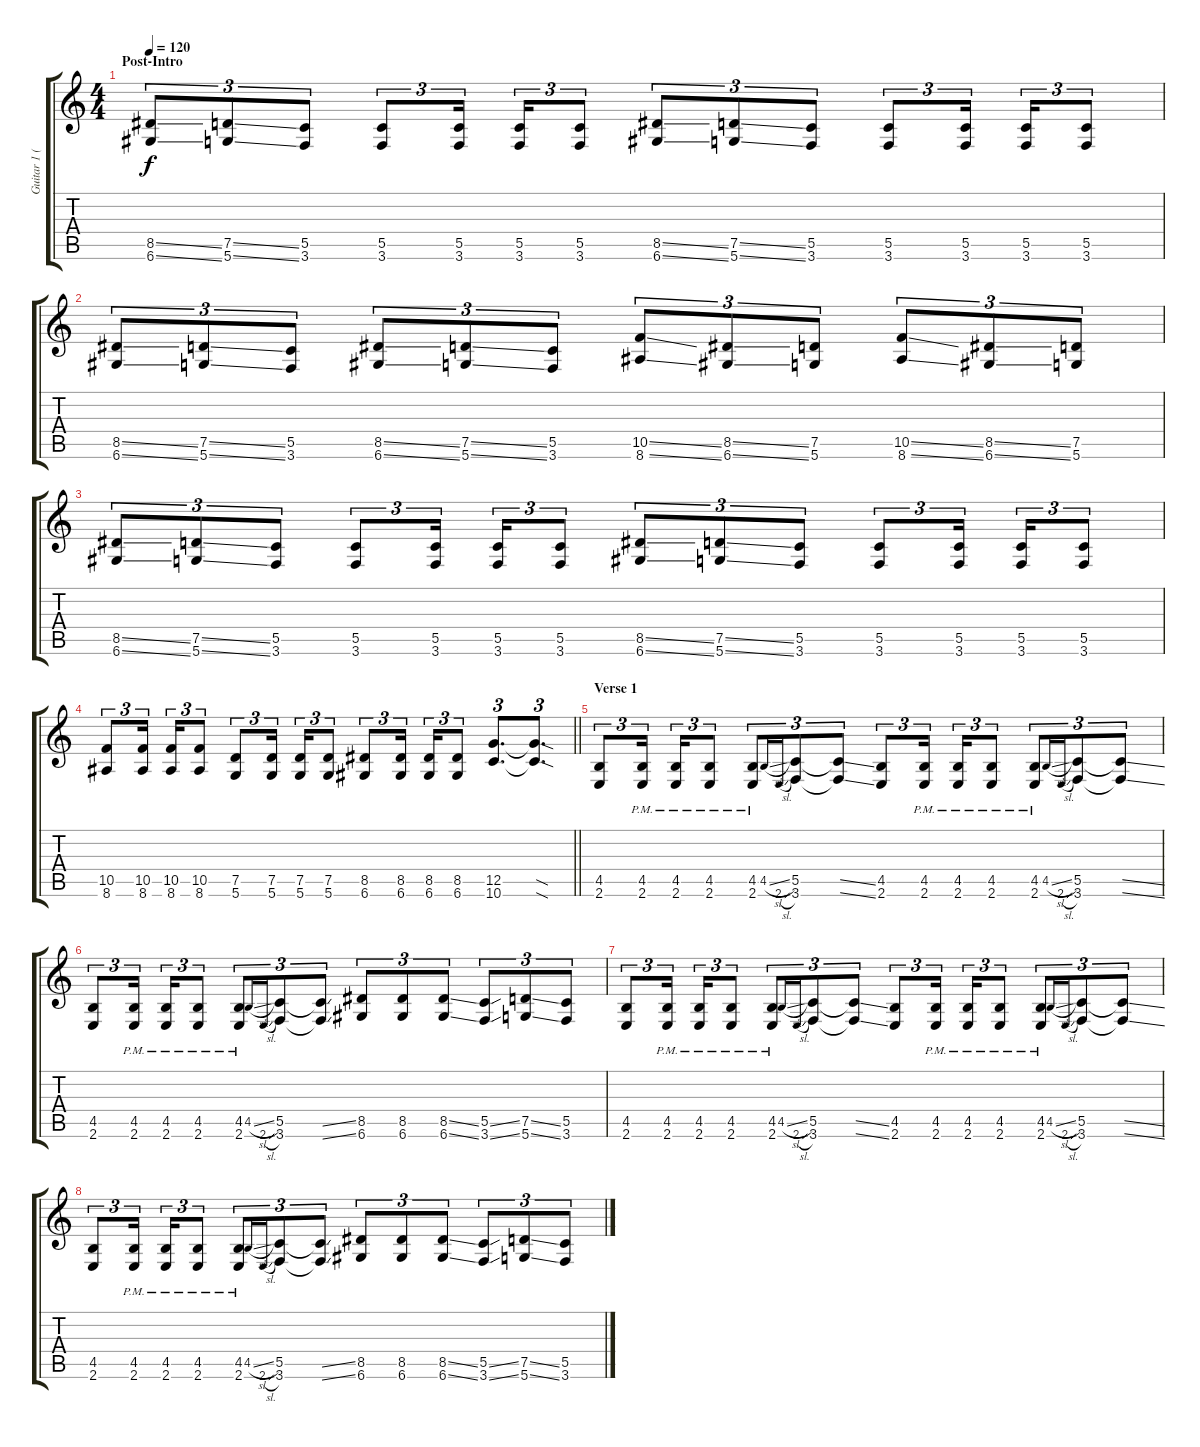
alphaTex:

\track ("Guitar 1 (Distortion)" "Guitar 1 (") {instrument distortionguitar}
\staff {score tabs}
\tuning (D4 A3 F3 C3 G2 D2) {hide}
\ts (4 4)
\section ("" "Post-Intro")
\tempo 120
\clef g2
\ks c
(8.5{ss} 6.6{ss}).8{tu (3 2) dy f} (7.5{ss} 5.6{ss}).8{tu (3 2)} (5.5 3.6).8{tu (3 2)} (5.5 3.6).8{tu (3 2)} (5.5 3.6).16{tu (3 2) beam splitsecondary} (5.5 3.6).16{tu (3 2)} (5.5 3.6).8{tu (3 2)} (8.5{ss} 6.6{ss}).8{tu (3 2)} (7.5{ss} 5.6{ss}).8{tu (3 2)} (5.5 3.6).8{tu (3 2)} (5.5 3.6).8{tu (3 2)} (5.5 3.6).16{tu (3 2) beam splitsecondary} (5.5 3.6).16{tu (3 2)} (5.5 3.6).8{tu (3 2)} |
(8.5{ss} 6.6{ss}).8{tu (3 2)} (7.5{ss} 5.6{ss}).8{tu (3 2)} (5.5 3.6).8{tu (3 2)} (8.5{ss} 6.6{ss}).8{tu (3 2)} (7.5{ss} 5.6{ss}).8{tu (3 2)} (5.5 3.6).8{tu (3 2)} (10.5{ss} 8.6{ss}).8{tu (3 2)} (8.5{ss} 6.6{ss}).8{tu (3 2)} (7.5 5.6).8{tu (3 2)} (10.5{ss} 8.6{ss}).8{tu (3 2)} (8.5{ss} 6.6{ss}).8{tu (3 2)} (7.5 5.6).8{tu (3 2)} |
(8.5{ss} 6.6{ss}).8{tu (3 2)} (7.5{ss} 5.6{ss}).8{tu (3 2)} (5.5 3.6).8{tu (3 2)} (5.5 3.6).8{tu (3 2)} (5.5 3.6).16{tu (3 2) beam splitsecondary} (5.5 3.6).16{tu (3 2)} (5.5 3.6).8{tu (3 2)} (8.5{ss} 6.6{ss}).8{tu (3 2)} (7.5{ss} 5.6{ss}).8{tu (3 2)} (5.5 3.6).8{tu (3 2)} (5.5 3.6).8{tu (3 2)} (5.5 3.6).16{tu (3 2) beam splitsecondary} (5.5 3.6).16{tu (3 2)} (5.5 3.6).8{tu (3 2)} |
\barLineRight lightlight
(10.5 8.6).8{tu (3 2)} (10.5 8.6).16{tu (3 2) beam splitsecondary} (10.5 8.6).16{tu (3 2)} (10.5 8.6).8{tu (3 2)} (7.5 5.6).8{tu (3 2)} (7.5 5.6).16{tu (3 2) beam splitsecondary} (7.5 5.6).16{tu (3 2)} (7.5 5.6).8{tu (3 2)} (8.5 6.6).8{tu (3 2)} (8.5 6.6).16{tu (3 2) beam splitsecondary} (8.5 6.6).16{tu (3 2)} (8.5 6.6).8{tu (3 2)} (12.5 10.6).8{d tu (3 2)} (12.5{sod t} 10.6{sod t}).8{d tu (3 2)} |
\section ("" "Verse 1")
(4.5 2.6).8{tu (3 2)} (4.5{pm} 2.6{pm}).16{tu (3 2) beam splitsecondary} (4.5{pm} 2.6{pm}).16{tu (3 2)} (4.5{pm} 2.6{pm}).8{tu (3 2)} (4.5{pm} 2.6{pm}).8{tu (3 2)} 4.5{sl}.16{gr onbeat} 2.6{sl}.16{gr onbeat} (5.5 3.6).8{tu (3 2)} (5.5{ss t} 3.6{ss t}).8{tu (3 2)} (4.5 2.6).8{tu (3 2)} (4.5{pm} 2.6{pm}).16{tu (3 2) beam splitsecondary} (4.5{pm} 2.6{pm}).16{tu (3 2)} (4.5{pm} 2.6{pm}).8{tu (3 2)} (4.5{pm} 2.6{pm}).8{tu (3 2)} 4.5{sl}.16{gr onbeat} 2.6{sl}.16{gr onbeat} (5.5 3.6).8{tu (3 2)} (5.5{ss t} 3.6{ss t}).8{tu (3 2)} |
(4.5 2.6).8{tu (3 2)} (4.5{pm} 2.6{pm}).16{tu (3 2) beam splitsecondary} (4.5{pm} 2.6{pm}).16{tu (3 2)} (4.5{pm} 2.6{pm}).8{tu (3 2)} (4.5{pm} 2.6{pm}).8{tu (3 2)} 4.5{sl}.16{gr onbeat} 2.6{sl}.16{gr onbeat} (5.5 3.6).8{tu (3 2)} (5.5{ss t} 3.6{ss t}).8{tu (3 2)} (8.5 6.6).8{tu (3 2)} (8.5 6.6).8{tu (3 2)} (8.5{ss} 6.6{ss}).8{tu (3 2)} (5.5{ss} 3.6{ss}).8{tu (3 2)} (7.5{ss} 5.6{ss}).8{tu (3 2)} (5.5 3.6).8{tu (3 2)} |
(4.5 2.6).8{tu (3 2)} (4.5{pm} 2.6{pm}).16{tu (3 2) beam splitsecondary} (4.5{pm} 2.6{pm}).16{tu (3 2)} (4.5{pm} 2.6{pm}).8{tu (3 2)} (4.5{pm} 2.6{pm}).8{tu (3 2)} 4.5{sl}.16{gr onbeat} 2.6{sl}.16{gr onbeat} (5.5 3.6).8{tu (3 2)} (5.5{ss t} 3.6{ss t}).8{tu (3 2)} (4.5 2.6).8{tu (3 2)} (4.5{pm} 2.6{pm}).16{tu (3 2) beam splitsecondary} (4.5{pm} 2.6{pm}).16{tu (3 2)} (4.5{pm} 2.6{pm}).8{tu (3 2)} (4.5{pm} 2.6{pm}).8{tu (3 2)} 4.5{sl}.16{gr onbeat} 2.6{sl}.16{gr onbeat} (5.5 3.6).8{tu (3 2)} (5.5{ss t} 3.6{ss t}).8{tu (3 2)} |
(4.5 2.6).8{tu (3 2)} (4.5{pm} 2.6{pm}).16{tu (3 2) beam splitsecondary} (4.5{pm} 2.6{pm}).16{tu (3 2)} (4.5{pm} 2.6{pm}).8{tu (3 2)} (4.5{pm} 2.6{pm}).8{tu (3 2)} 4.5{sl}.16{gr onbeat} 2.6{sl}.16{gr onbeat} (5.5 3.6).8{tu (3 2)} (5.5{ss t} 3.6{ss t}).8{tu (3 2)} (8.5 6.6).8{tu (3 2)} (8.5 6.6).8{tu (3 2)} (8.5{ss} 6.6{ss}).8{tu (3 2)} (5.5{ss} 3.6{ss}).8{tu (3 2)} (7.5{ss} 5.6{ss}).8{tu (3 2)} (5.5 3.6).8{tu (3 2)}
